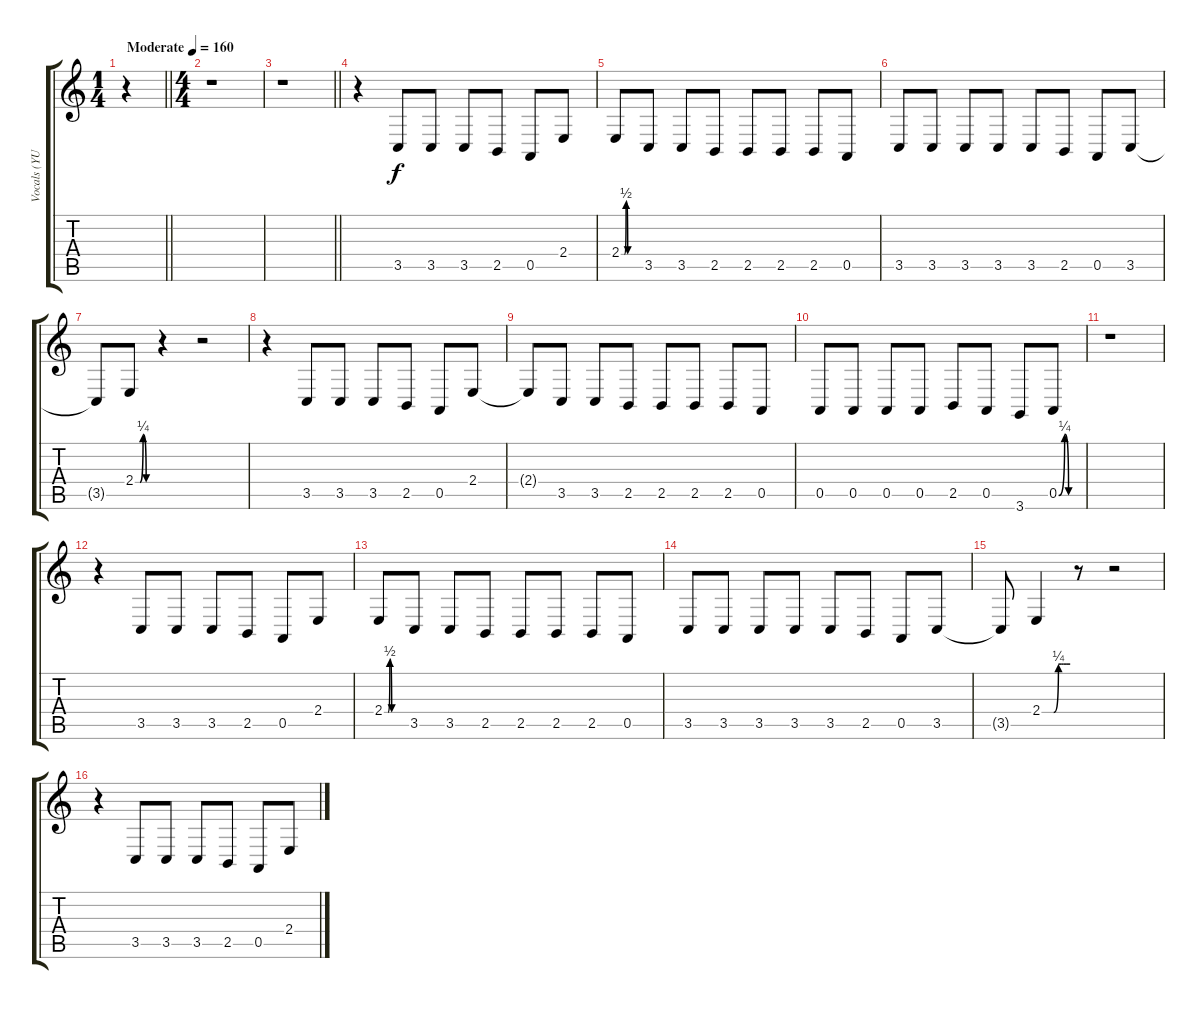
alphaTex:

\track ("Vocals (YUKI)" "Vocals (YU") {instrument tenorsax}
\staff {score tabs}
\tuning (E4 B3 G3 D3 A2 E2) {hide}
\ts (1 4)
\tempo (160 "Moderate")
\clef g2
\barLineRight lightlight
\ks c
r.4{dy f instrument tenorsax} |
\ts (4 4)
r.1 |
\barLineRight lightlight
r.1 |
r.4 3.5.8 3.5.8 3.5.8 2.5.8 0.5.8 2.4.8 |
2.4{be (custom 0 0 6 0 10 0 15 2 20 0 30 0 60 0)}.8 3.5.8 3.5.8 2.5.8 2.5.8 2.5.8 2.5.8 0.5.8 |
3.5.8 3.5.8 3.5.8 3.5.8 3.5.8 2.5.8 0.5.8 3.5.8 |
3.5{t}.8 2.4{be (custom 0 0 15 0 25 1 35 0 60 0)}.8 r.4 r.2 |
r.4 3.5.8 3.5.8 3.5.8 2.5.8 0.5.8 2.4.8 |
2.4{t}.8 3.5.8 3.5.8 2.5.8 2.5.8 2.5.8 2.5.8 0.5.8 |
0.5.8 0.5.8 0.5.8 0.5.8 2.5.8 0.5.8 3.6.8 0.5{be (custom 0 0 15 1 25 0 60 0)}.8 |
r.1 |
r.4 3.5.8 3.5.8 3.5.8 2.5.8 0.5.8 2.4.8 |
2.4{be (custom 0 0 6 0 10 0 15 2 20 0 30 0 60 0)}.8 3.5.8 3.5.8 2.5.8 2.5.8 2.5.8 2.5.8 0.5.8 |
3.5.8 3.5.8 3.5.8 3.5.8 3.5.8 2.5.8 0.5.8 3.5.8 |
3.5{t}.8 2.4{be (custom 0 0 15 0 25 0 35 1 42 1 46 1 53 1 60 1)}.4 r.8 r.2 |
r.4 3.5.8 3.5.8 3.5.8 2.5.8 0.5.8 2.4{be (custom 0 0 15 0 30 0 47 0 58 0 60 0)}.8
